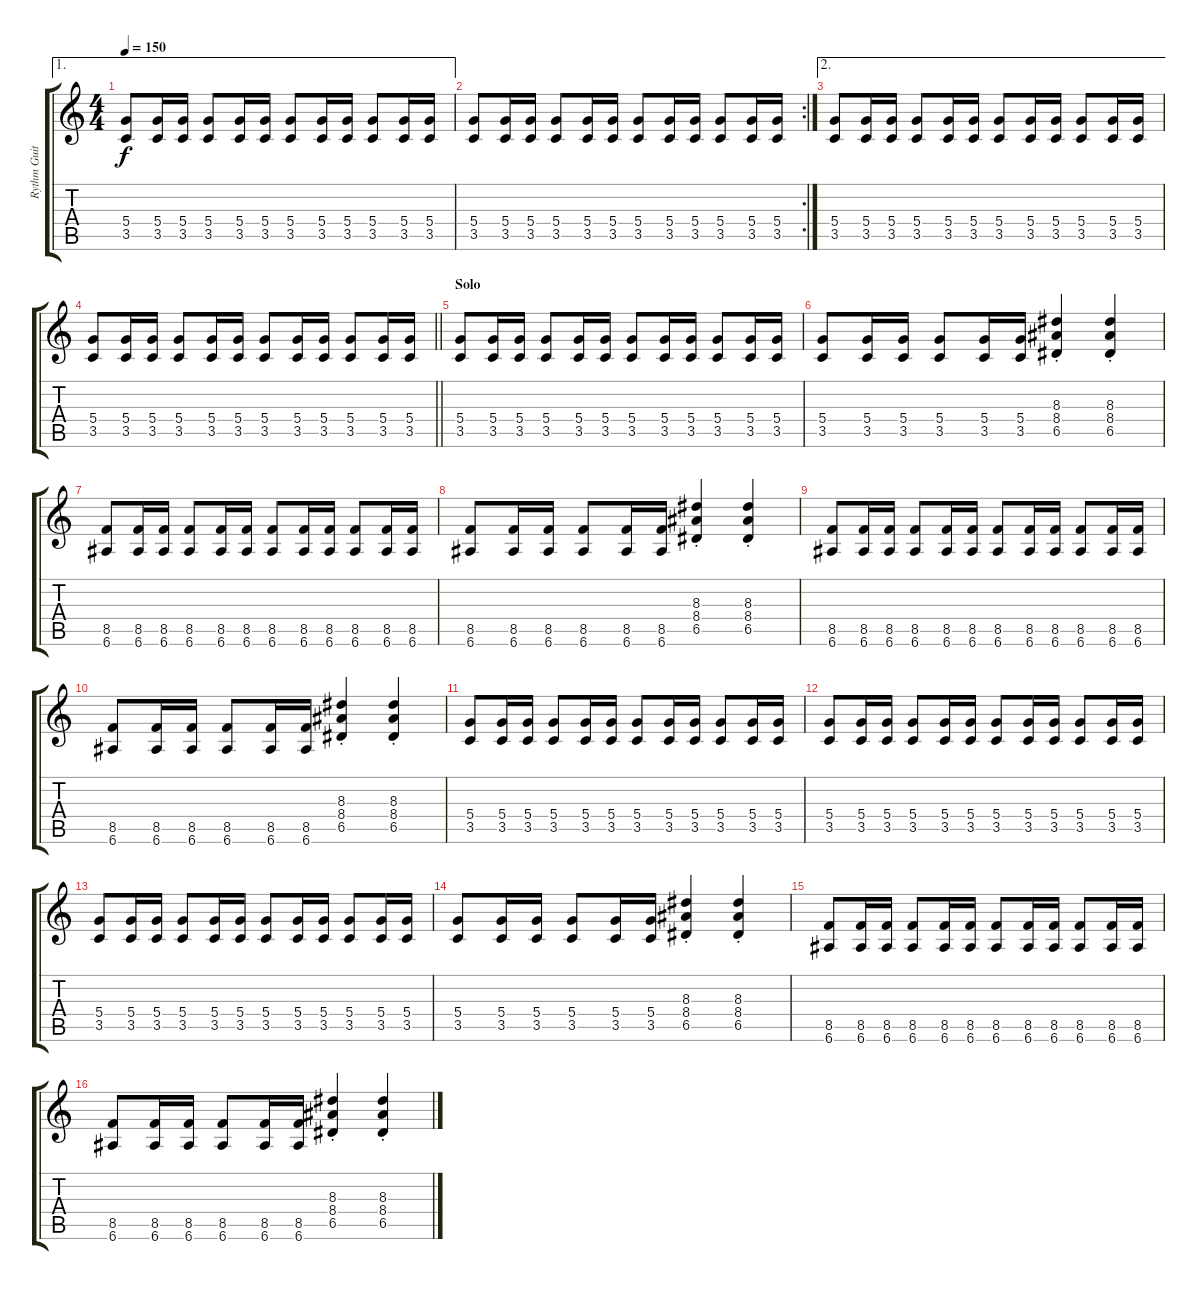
\track ("Rythm Guitar" "Rythm Guit") {instrument distortionguitar}
\staff {score tabs}
\tuning (E4 B3 G3 D3 A2 E2) {hide}
\ae 1
\ts (4 4)
\tempo 150
\clef g2
\ks c
(5.4 3.5).8{dy f} (5.4 3.5).16 (5.4 3.5).16 (5.4 3.5).8 (5.4 3.5).16 (5.4 3.5).16 (5.4 3.5).8 (5.4 3.5).16 (5.4 3.5).16 (5.4 3.5).8 (5.4 3.5).16 (5.4 3.5).16 |
\rc 2
(5.4 3.5).8 (5.4 3.5).16 (5.4 3.5).16 (5.4 3.5).8 (5.4 3.5).16 (5.4 3.5).16 (5.4 3.5).8 (5.4 3.5).16 (5.4 3.5).16 (5.4 3.5).8 (5.4 3.5).16 (5.4 3.5).16 |
\ae 2
(5.4 3.5).8 (5.4 3.5).16 (5.4 3.5).16 (5.4 3.5).8 (5.4 3.5).16 (5.4 3.5).16 (5.4 3.5).8 (5.4 3.5).16 (5.4 3.5).16 (5.4 3.5).8 (5.4 3.5).16 (5.4 3.5).16 |
\barLineRight lightlight
(5.4 3.5).8 (5.4 3.5).16 (5.4 3.5).16 (5.4 3.5).8 (5.4 3.5).16 (5.4 3.5).16 (5.4 3.5).8 (5.4 3.5).16 (5.4 3.5).16 (5.4 3.5).8 (5.4 3.5).16 (5.4 3.5).16 |
\section ("" "Solo")
(5.4 3.5).8 (5.4 3.5).16 (5.4 3.5).16 (5.4 3.5).8 (5.4 3.5).16 (5.4 3.5).16 (5.4 3.5).8 (5.4 3.5).16 (5.4 3.5).16 (5.4 3.5).8 (5.4 3.5).16 (5.4 3.5).16 |
(5.4 3.5).8 (5.4 3.5).16 (5.4 3.5).16 (5.4 3.5).8 (5.4 3.5).16 (5.4 3.5).16 (8.3{st} 8.4{st} 6.5{st}).4 (8.3{st} 8.4{st} 6.5{st}).4 |
(8.5 6.6).8 (8.5 6.6).16 (8.5 6.6).16 (8.5 6.6).8 (8.5 6.6).16 (8.5 6.6).16 (8.5 6.6).8 (8.5 6.6).16 (8.5 6.6).16 (8.5 6.6).8 (8.5 6.6).16 (8.5 6.6).16 |
(8.5 6.6).8 (8.5 6.6).16 (8.5 6.6).16 (8.5 6.6).8 (8.5 6.6).16 (8.5 6.6).16 (8.3{st} 8.4{st} 6.5{st}).4 (8.3{st} 8.4{st} 6.5{st}).4 |
(8.5 6.6).8 (8.5 6.6).16 (8.5 6.6).16 (8.5 6.6).8 (8.5 6.6).16 (8.5 6.6).16 (8.5 6.6).8 (8.5 6.6).16 (8.5 6.6).16 (8.5 6.6).8 (8.5 6.6).16 (8.5 6.6).16 |
(8.5 6.6).8 (8.5 6.6).16 (8.5 6.6).16 (8.5 6.6).8 (8.5 6.6).16 (8.5 6.6).16 (8.3{st} 8.4{st} 6.5{st}).4 (8.3{st} 8.4{st} 6.5{st}).4 |
(5.4 3.5).8 (5.4 3.5).16 (5.4 3.5).16 (5.4 3.5).8 (5.4 3.5).16 (5.4 3.5).16 (5.4 3.5).8 (5.4 3.5).16 (5.4 3.5).16 (5.4 3.5).8 (5.4 3.5).16 (5.4 3.5).16 |
(5.4 3.5).8 (5.4 3.5).16 (5.4 3.5).16 (5.4 3.5).8 (5.4 3.5).16 (5.4 3.5).16 (5.4 3.5).8 (5.4 3.5).16 (5.4 3.5).16 (5.4 3.5).8 (5.4 3.5).16 (5.4 3.5).16 |
(5.4 3.5).8 (5.4 3.5).16 (5.4 3.5).16 (5.4 3.5).8 (5.4 3.5).16 (5.4 3.5).16 (5.4 3.5).8 (5.4 3.5).16 (5.4 3.5).16 (5.4 3.5).8 (5.4 3.5).16 (5.4 3.5).16 |
(5.4 3.5).8 (5.4 3.5).16 (5.4 3.5).16 (5.4 3.5).8 (5.4 3.5).16 (5.4 3.5).16 (8.3{st} 8.4{st} 6.5{st}).4 (8.3{st} 8.4{st} 6.5{st}).4 |
(8.5 6.6).8 (8.5 6.6).16 (8.5 6.6).16 (8.5 6.6).8 (8.5 6.6).16 (8.5 6.6).16 (8.5 6.6).8 (8.5 6.6).16 (8.5 6.6).16 (8.5 6.6).8 (8.5 6.6).16 (8.5 6.6).16 |
(8.5 6.6).8 (8.5 6.6).16 (8.5 6.6).16 (8.5 6.6).8 (8.5 6.6).16 (8.5 6.6).16 (8.3{st} 8.4{st} 6.5{st}).4 (8.3{st} 8.4{st} 6.5{st}).4
